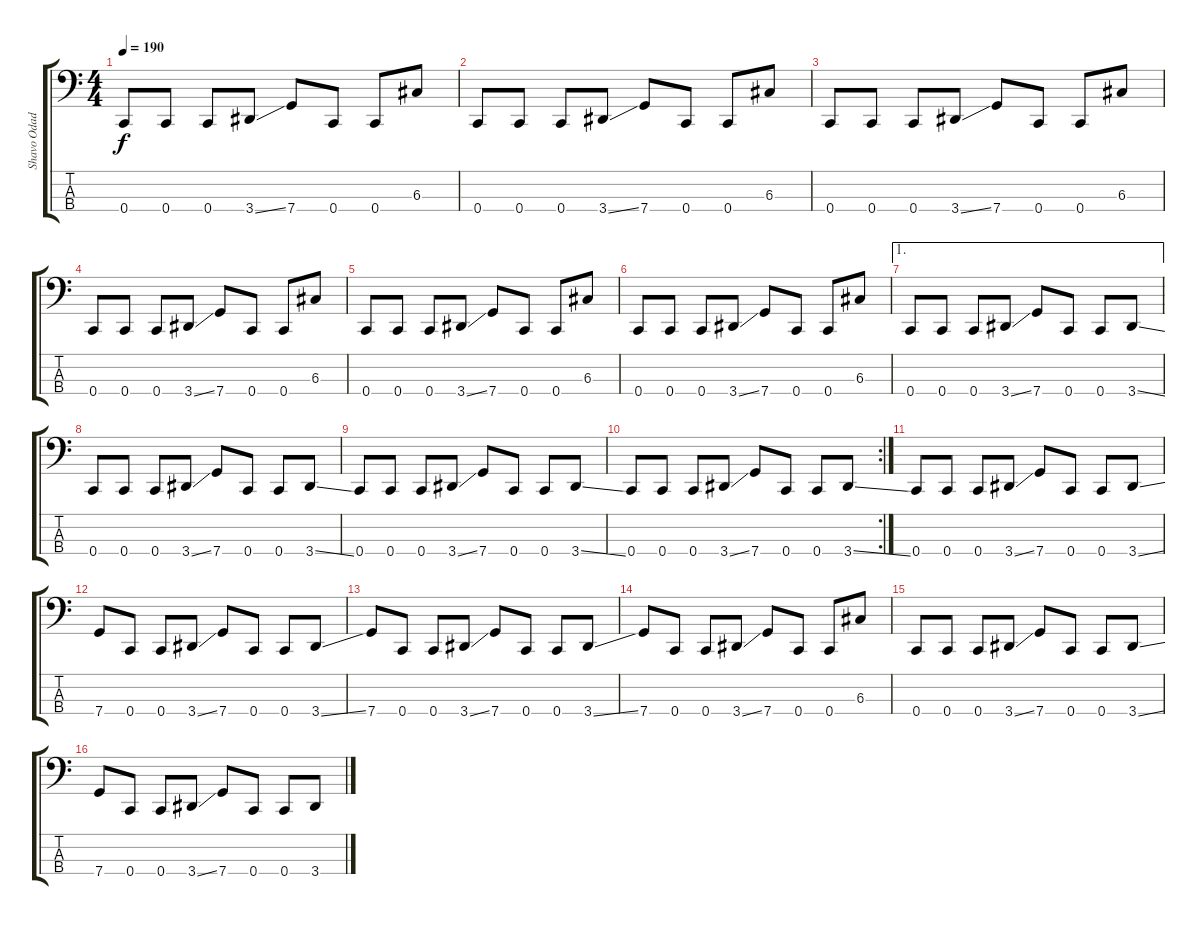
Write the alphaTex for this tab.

\track ("Shavo Odadijan" "Shavo Odad") {instrument electricbassfinger}
\staff {score tabs}
\tuning (F2 C2 G1 C1) {hide}
\ts (4 4)
\tempo 190
\clef f4
\ks c
0.4.8{dy f} 0.4.8 0.4.8 3.4{ss}.8 7.4.8 0.4.8 0.4.8 6.3.8 |
0.4.8 0.4.8 0.4.8 3.4{ss}.8 7.4.8 0.4.8 0.4.8 6.3.8 |
0.4.8 0.4.8 0.4.8 3.4{ss}.8 7.4.8 0.4.8 0.4.8 6.3.8 |
0.4.8 0.4.8 0.4.8 3.4{ss}.8 7.4.8 0.4.8 0.4.8 6.3.8 |
0.4.8 0.4.8 0.4.8 3.4{ss}.8 7.4.8 0.4.8 0.4.8 6.3.8 |
0.4.8 0.4.8 0.4.8 3.4{ss}.8 7.4.8 0.4.8 0.4.8 6.3.8 |
\ae 1
0.4.8 0.4.8 0.4.8 3.4{ss}.8 7.4.8 0.4.8 0.4.8 3.4{ss}.8 |
0.4.8 0.4.8 0.4.8 3.4{ss}.8 7.4.8 0.4.8 0.4.8 3.4{ss}.8 |
0.4.8 0.4.8 0.4.8 3.4{ss}.8 7.4.8 0.4.8 0.4.8 3.4{ss}.8 |
\rc 2
0.4.8 0.4.8 0.4.8 3.4{ss}.8 7.4.8 0.4.8 0.4.8 3.4{ss}.8 |
0.4.8 0.4.8 0.4.8 3.4{ss}.8 7.4.8 0.4.8 0.4.8 3.4{ss}.8 |
7.4.8 0.4.8 0.4.8 3.4{ss}.8 7.4.8 0.4.8 0.4.8 3.4{ss}.8 |
7.4.8 0.4.8 0.4.8 3.4{ss}.8 7.4.8 0.4.8 0.4.8 3.4{ss}.8 |
7.4.8 0.4.8 0.4.8 3.4{ss}.8 7.4.8 0.4.8 0.4.8 6.3.8 |
0.4.8 0.4.8 0.4.8 3.4{ss}.8 7.4.8 0.4.8 0.4.8 3.4{ss}.8 |
7.4.8 0.4.8 0.4.8 3.4{ss}.8 7.4.8 0.4.8 0.4.8 3.4{ss}.8
